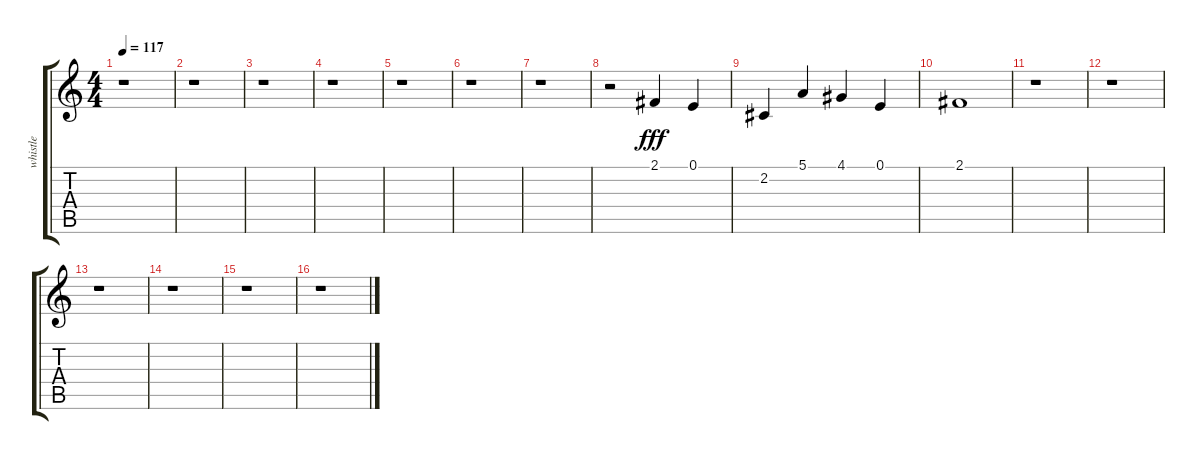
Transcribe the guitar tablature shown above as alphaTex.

\track ("whistle" "whistle") {instrument pad5bowed}
\staff {score tabs}
\tuning (E4 B3 G3 D3 A2 E2) {hide}
\ts (4 4)
\tempo 117
\clef g2
\ks c
r.1{dy fff} |
r.1 |
r.1 |
r.1 |
r.1 |
r.1 |
r.1 |
r.2 2.1.4{volume 16 instrument pad5bowed} 0.1.4 |
2.2.4 5.1.4 4.1.4 0.1.4 |
2.1.1 |
r.1 |
r.1 |
r.1 |
r.1 |
r.1 |
r.1
